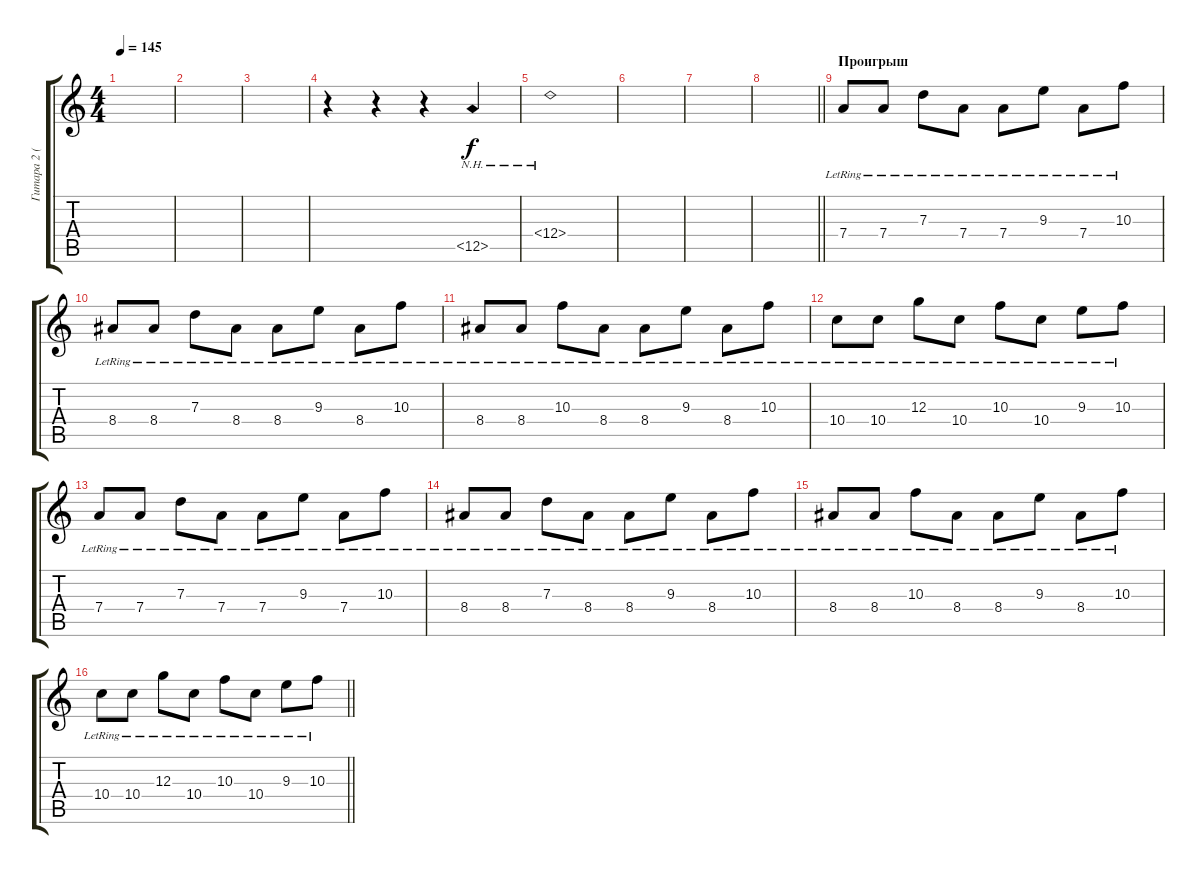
\track ("Гитара 2 (Электро)" "Гитара 2 (") {instrument electricguitarclean}
\staff {score tabs}
\tuning (E4 B3 G3 D3 A2 E2) {hide}
\ts (4 4)
\tempo 145
\clef g2
\ks c
|
|
|
r.4 r.4 r.4 12.5{nh}.4 |
12.4{nh}.1 |
|
|
\barLineRight lightlight
|
\section ("" "Проигрыш")
7.4{lr}.8 7.4{lr}.8 7.3{lr}.8 7.4{lr}.8 7.4{lr}.8 9.3{lr}.8 7.4{lr}.8 10.3{lr}.8 |
8.4{lr}.8 8.4{lr}.8 7.3{lr}.8 8.4{lr}.8 8.4{lr}.8 9.3{lr}.8 8.4{lr}.8 10.3{lr}.8 |
8.4{lr}.8 8.4{lr}.8 10.3{lr}.8 8.4{lr}.8 8.4{lr}.8 9.3{lr}.8 8.4{lr}.8 10.3{lr}.8 |
10.4{lr}.8 10.4{lr}.8 12.3{lr}.8 10.4{lr}.8 10.3{lr}.8 10.4{lr}.8 9.3{lr}.8 10.3{lr}.8 |
7.4{lr}.8 7.4{lr}.8 7.3{lr}.8 7.4{lr}.8 7.4{lr}.8 9.3{lr}.8 7.4{lr}.8 10.3{lr}.8 |
8.4{lr}.8 8.4{lr}.8 7.3{lr}.8 8.4{lr}.8 8.4{lr}.8 9.3{lr}.8 8.4{lr}.8 10.3{lr}.8 |
8.4{lr}.8 8.4{lr}.8 10.3{lr}.8 8.4{lr}.8 8.4{lr}.8 9.3{lr}.8 8.4{lr}.8 10.3{lr}.8 |
\barLineRight lightlight
10.4{lr}.8 10.4{lr}.8 12.3{lr}.8 10.4{lr}.8 10.3{lr}.8 10.4{lr}.8 9.3{lr}.8 10.3{lr}.8
